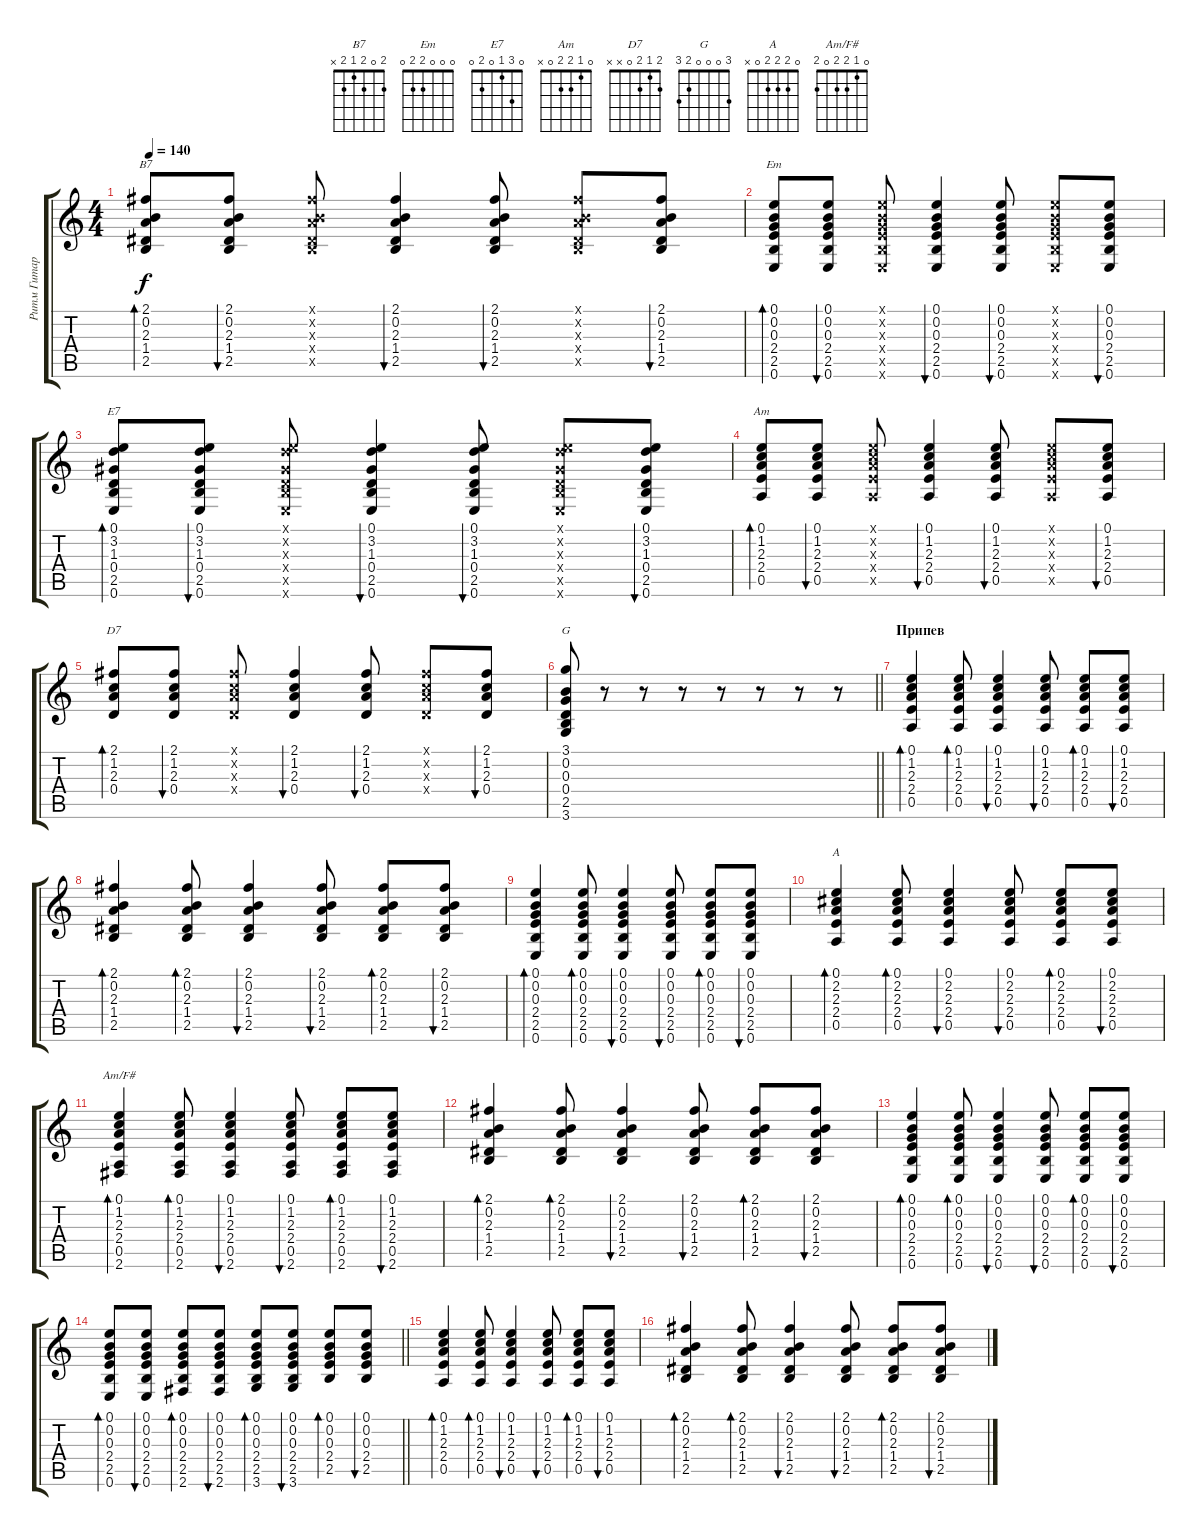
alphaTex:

\track ("Ритм Гитара (Акустическая)" "Ритм Гитар") {instrument acousticguitarsteel}
\staff {score tabs}
\tuning (E4 B3 G3 D3 A2 E2) {hide}
\chord ("B7" 2 0 2 1 2 x)
\chord ("Em" 0 0 0 2 2 0)
\chord ("E7" 0 3 1 0 2 0)
\chord ("Am" 0 1 2 2 0 x)
\chord ("D7" 2 1 2 0 x x)
\chord ("G" 3 0 0 0 2 3)
\chord ("A" 0 2 2 2 0 x)
\chord ("Am/F#" 0 1 2 2 0 2)
\ts (4 4)
\tempo 140
\clef g2
\ks c
(2.1 0.2 2.3 1.4 2.5).8{bd 60 ch "B7" dy f} (2.1 0.2 2.3 1.4 2.5).8{bu 60} (2.1{x} 0.2{x} 2.3{x} 1.4{x} 2.5{x}).8 (2.1 0.2 2.3 1.4 2.5).4{bu 60} (2.1 0.2 2.3 1.4 2.5).8{bu 60} (2.1{x} 0.2{x} 2.3{x} 1.4{x} 2.5{x}).8 (2.1 0.2 2.3 1.4 2.5).8{bu 60} |
(0.1 0.2 0.3 2.4 2.5 0.6).8{bd 60 ch "Em"} (0.1 0.2 0.3 2.4 2.5 0.6).8{bu 60} (0.1{x} 0.2{x} 0.3{x} 2.4{x} 2.5{x} 0.6{x}).8 (0.1 0.2 0.3 2.4 2.5 0.6).4{bu 60} (0.1 0.2 0.3 2.4 2.5 0.6).8{bu 60} (0.1{x} 0.2{x} 0.3{x} 2.4{x} 2.5{x} 0.6{x}).8 (0.1 0.2 0.3 2.4 2.5 0.6).8{bu 60} |
(0.1 3.2 1.3 0.4 2.5 0.6).8{bd 60 ch "E7"} (0.1 3.2 1.3 0.4 2.5 0.6).8{bu 60} (0.1{x} 3.2{x} 1.3{x} 0.4{x} 2.5{x} 0.6{x}).8 (0.1 3.2 1.3 0.4 2.5 0.6).4{bu 60} (0.1 3.2 1.3 0.4 2.5 0.6).8{bu 60} (0.1{x} 3.2{x} 1.3{x} 0.4{x} 2.5{x} 0.6{x}).8 (0.1 3.2 1.3 0.4 2.5 0.6).8{bu 60} |
(0.1 1.2 2.3 2.4 0.5).8{bd 60 ch "Am"} (0.1 1.2 2.3 2.4 0.5).8{bu 60} (0.1{x} 1.2{x} 2.3{x} 2.4{x} 0.5{x}).8 (0.1 1.2 2.3 2.4 0.5).4{bu 60} (0.1 1.2 2.3 2.4 0.5).8{bu 60} (0.1{x} 1.2{x} 2.3{x} 2.4{x} 0.5{x}).8 (0.1 1.2 2.3 2.4 0.5).8{bu 60} |
(2.1 1.2 2.3 0.4).8{bd 60 ch "D7"} (2.1 1.2 2.3 0.4).8{bu 60} (2.1{x} 1.2{x} 2.3{x} 0.4{x}).8 (2.1 1.2 2.3 0.4).4{bu 60} (2.1 1.2 2.3 0.4).8{bu 60} (2.1{x} 1.2{x} 2.3{x} 0.4{x}).8 (2.1 1.2 2.3 0.4).8{bu 60} |
\barLineRight lightlight
(3.1 0.2 0.3 0.4 2.5 3.6).8{ch "G"} r.8 r.8 r.8 r.8 r.8 r.8 r.8 |
\section ("" "Припев")
(0.1 1.2 2.3 2.4 0.5).4{bd 60} (0.1 1.2 2.3 2.4 0.5).8{bd 60} (0.1 1.2 2.3 2.4 0.5).4{bu 60} (0.1 1.2 2.3 2.4 0.5).8{bu 60} (0.1 1.2 2.3 2.4 0.5).8{bd 60} (0.1 1.2 2.3 2.4 0.5).8{bu 60} |
(2.1 0.2 2.3 1.4 2.5).4{bd 60} (2.1 0.2 2.3 1.4 2.5).8{bd 60} (2.1 0.2 2.3 1.4 2.5).4{bu 60} (2.1 0.2 2.3 1.4 2.5).8{bu 60} (2.1 0.2 2.3 1.4 2.5).8{bd 60} (2.1 0.2 2.3 1.4 2.5).8{bu 60} |
(0.1 0.2 0.3 2.4 2.5 0.6).4{bd 60} (0.1 0.2 0.3 2.4 2.5 0.6).8{bd 60} (0.1 0.2 0.3 2.4 2.5 0.6).4{bu 60} (0.1 0.2 0.3 2.4 2.5 0.6).8{bu 60} (0.1 0.2 0.3 2.4 2.5 0.6).8{bd 60} (0.1 0.2 0.3 2.4 2.5 0.6).8{bu 60} |
(0.1 2.2 2.3 2.4 0.5).4{bd 60 ch "A"} (0.1 2.2 2.3 2.4 0.5).8{bd 60} (0.1 2.2 2.3 2.4 0.5).4{bu 60} (0.1 2.2 2.3 2.4 0.5).8{bu 60} (0.1 2.2 2.3 2.4 0.5).8{bd 60} (0.1 2.2 2.3 2.4 0.5).8{bu 60} |
(0.1 1.2 2.3 2.4 0.5 2.6).4{bd 60 ch "Am/F#"} (0.1 1.2 2.3 2.4 0.5 2.6).8{bd 60} (0.1 1.2 2.3 2.4 0.5 2.6).4{bu 60} (0.1 1.2 2.3 2.4 0.5 2.6).8{bu 60} (0.1 1.2 2.3 2.4 0.5 2.6).8{bd 60} (0.1 1.2 2.3 2.4 0.5 2.6).8{bu 60} |
(2.1 0.2 2.3 1.4 2.5).4{bd 60} (2.1 0.2 2.3 1.4 2.5).8{bd 60} (2.1 0.2 2.3 1.4 2.5).4{bu 60} (2.1 0.2 2.3 1.4 2.5).8{bu 60} (2.1 0.2 2.3 1.4 2.5).8{bd 60} (2.1 0.2 2.3 1.4 2.5).8{bu 60} |
(0.1 0.2 0.3 2.4 2.5 0.6).4{bd 60} (0.1 0.2 0.3 2.4 2.5 0.6).8{bd 60} (0.1 0.2 0.3 2.4 2.5 0.6).4{bu 60} (0.1 0.2 0.3 2.4 2.5 0.6).8{bu 60} (0.1 0.2 0.3 2.4 2.5 0.6).8{bd 60} (0.1 0.2 0.3 2.4 2.5 0.6).8{bu 60} |
\barLineRight lightlight
(0.1 0.2 0.3 2.4 2.5 0.6).8{bd 60} (0.1 0.2 0.3 2.4 2.5 0.6).8{bu 60} (0.1 0.2 0.3 2.4 2.5 2.6).8{bd 60} (0.1 0.2 0.3 2.4 2.5 2.6).8{bu 60} (0.1 0.2 0.3 2.4 2.5 3.6).8{bd 60} (0.1 0.2 0.3 2.4 2.5 3.6).8{bu 60} (0.1 0.2 0.3 2.4 2.5).8{bd 60} (0.1 0.2 0.3 2.4 2.5).8{bu 60} |
\section ("" "")
(0.1 1.2 2.3 2.4 0.5).4{bd 60} (0.1 1.2 2.3 2.4 0.5).8{bd 60} (0.1 1.2 2.3 2.4 0.5).4{bu 60} (0.1 1.2 2.3 2.4 0.5).8{bu 60} (0.1 1.2 2.3 2.4 0.5).8{bd 60} (0.1 1.2 2.3 2.4 0.5).8{bu 60} |
(2.1 0.2 2.3 1.4 2.5).4{bd 60} (2.1 0.2 2.3 1.4 2.5).8{bd 60} (2.1 0.2 2.3 1.4 2.5).4{bu 60} (2.1 0.2 2.3 1.4 2.5).8{bu 60} (2.1 0.2 2.3 1.4 2.5).8{bd 60} (2.1 0.2 2.3 1.4 2.5).8{bu 60}
